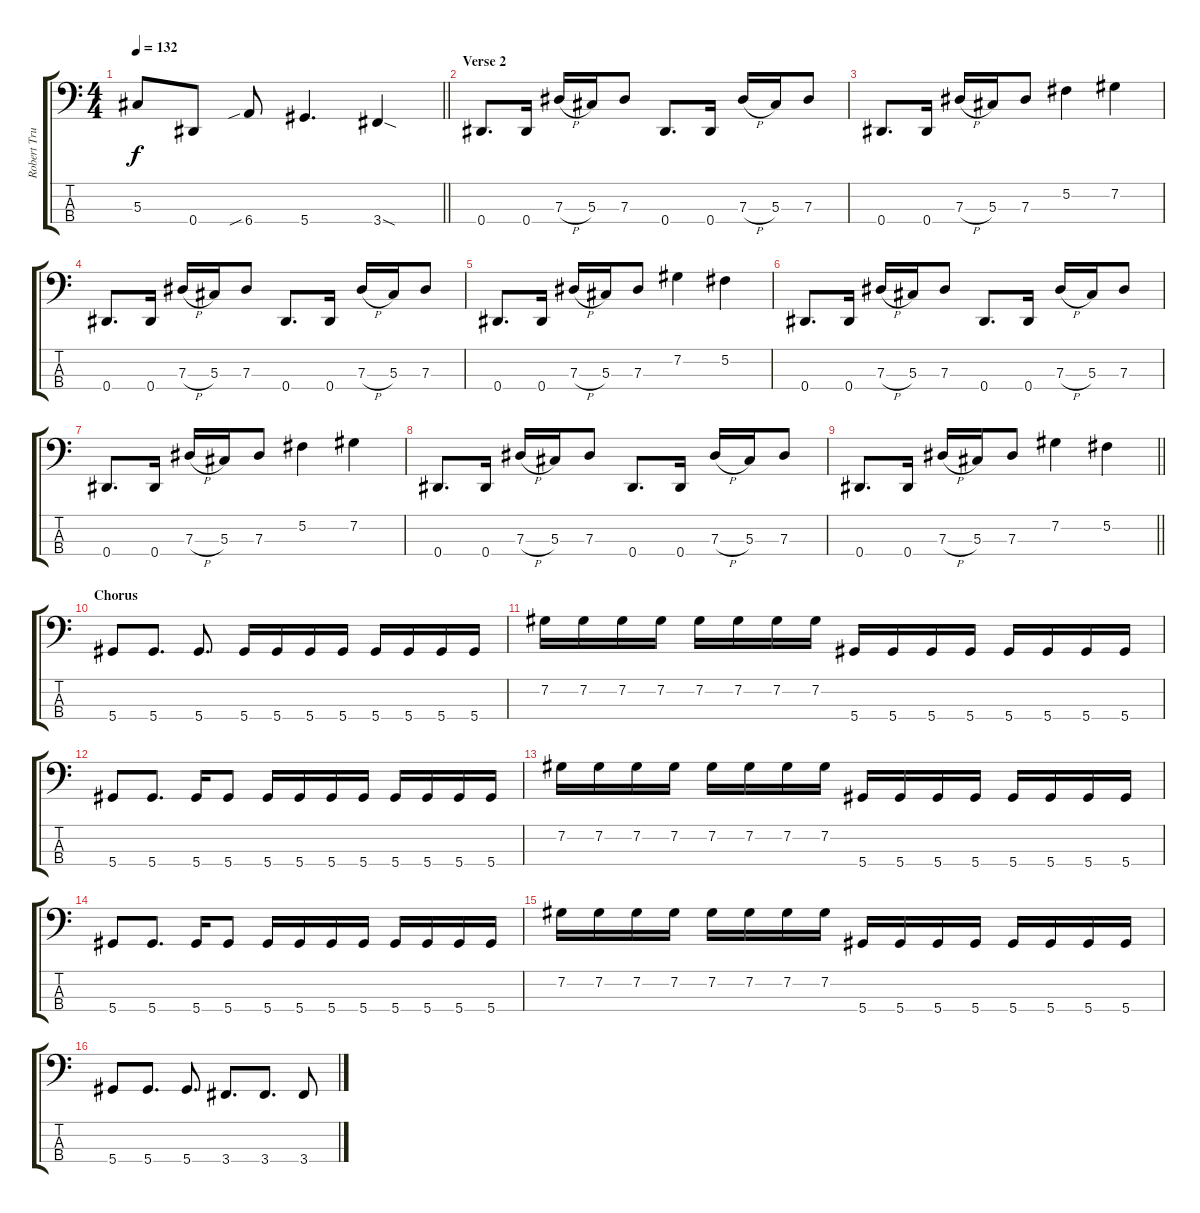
\track ("Robert Trujillo" "Robert Tru") {instrument electricbassfinger}
\staff {score tabs}
\tuning (Gb2 Db2 Ab1 Eb1) {hide}
\ts (4 4)
\tempo 132
\clef f4
\barLineRight lightlight
\ks c
5.3{t}.8{dy f} 0.4.8 6.4{sib}.8 5.4.4{d} 3.4{sod}.4 |
\section ("" "Verse 2")
0.4.8{d} 0.4.16 7.3{h}.16 5.3.16 7.3.8 0.4.8{d} 0.4.16 7.3{h}.16 5.3.16 7.3.8 |
0.4.8{d} 0.4.16 7.3{h}.16 5.3.16 7.3.8 5.2.4 7.2.4 |
0.4.8{d} 0.4.16 7.3{h}.16 5.3.16 7.3.8 0.4.8{d} 0.4.16 7.3{h}.16 5.3.16 7.3.8 |
0.4.8{d} 0.4.16 7.3{h}.16 5.3.16 7.3.8 7.2.4 5.2.4 |
0.4.8{d} 0.4.16 7.3{h}.16 5.3.16 7.3.8 0.4.8{d} 0.4.16 7.3{h}.16 5.3.16 7.3.8 |
0.4.8{d} 0.4.16 7.3{h}.16 5.3.16 7.3.8 5.2.4 7.2.4 |
0.4.8{d} 0.4.16 7.3{h}.16 5.3.16 7.3.8 0.4.8{d} 0.4.16 7.3{h}.16 5.3.16 7.3.8 |
\barLineRight lightlight
0.4.8{d} 0.4.16 7.3{h}.16 5.3.16 7.3.8 7.2.4 5.2.4 |
\section ("" "Chorus")
5.4.8 5.4.8{d} 5.4.8{d} 5.4.16 5.4.16 5.4.16 5.4.16 5.4.16 5.4.16 5.4.16 5.4.16 |
7.2.16 7.2.16 7.2.16 7.2.16 7.2.16 7.2.16 7.2.16 7.2.16 5.4.16 5.4.16 5.4.16 5.4.16 5.4.16 5.4.16 5.4.16 5.4.16 |
5.4.8 5.4.8{d} 5.4.16 5.4.8 5.4.16 5.4.16 5.4.16 5.4.16 5.4.16 5.4.16 5.4.16 5.4.16 |
7.2.16 7.2.16 7.2.16 7.2.16 7.2.16 7.2.16 7.2.16 7.2.16 5.4.16 5.4.16 5.4.16 5.4.16 5.4.16 5.4.16 5.4.16 5.4.16 |
5.4.8 5.4.8{d} 5.4.16 5.4.8 5.4.16 5.4.16 5.4.16 5.4.16 5.4.16 5.4.16 5.4.16 5.4.16 |
7.2.16 7.2.16 7.2.16 7.2.16 7.2.16 7.2.16 7.2.16 7.2.16 5.4.16 5.4.16 5.4.16 5.4.16 5.4.16 5.4.16 5.4.16 5.4.16 |
5.4.8 5.4.8{d} 5.4.8{d} 3.4.8{d} 3.4.8{d} 3.4.8
